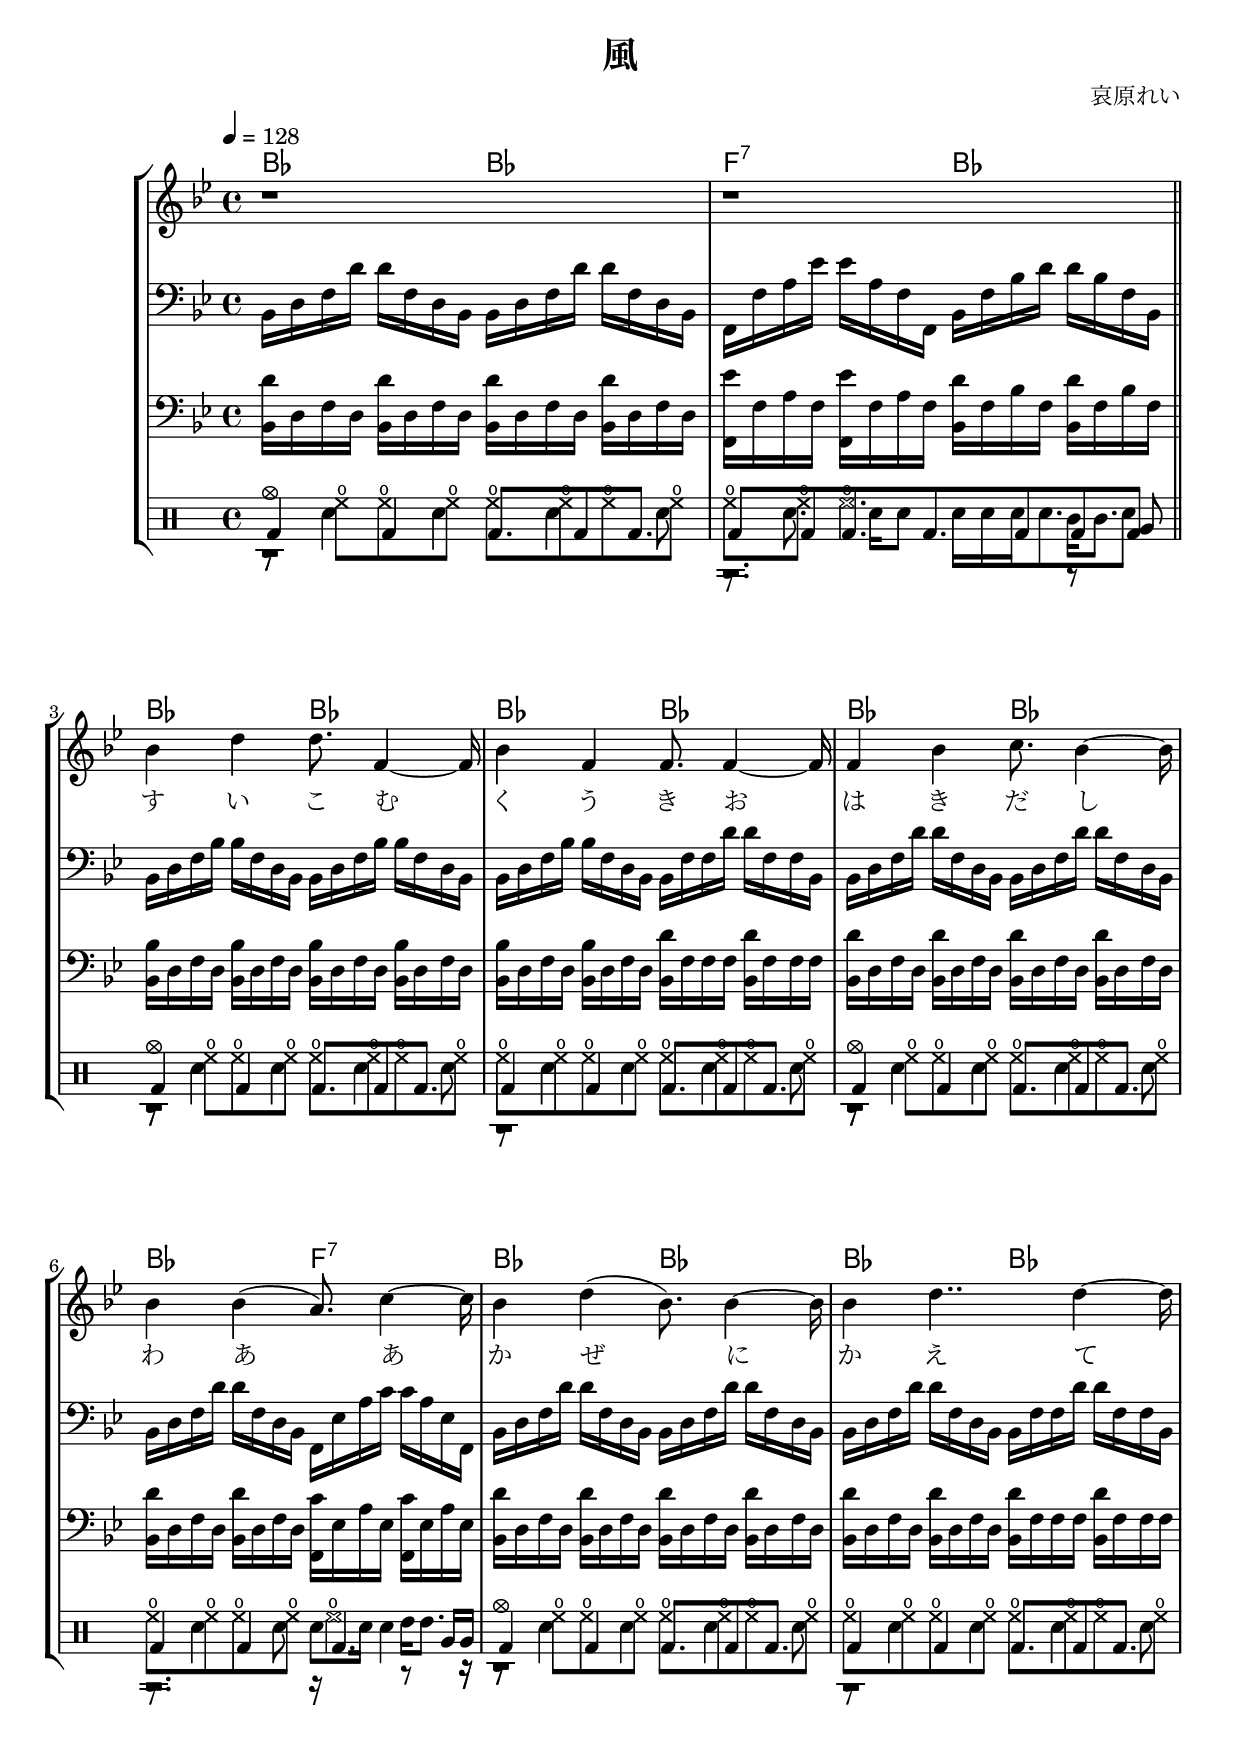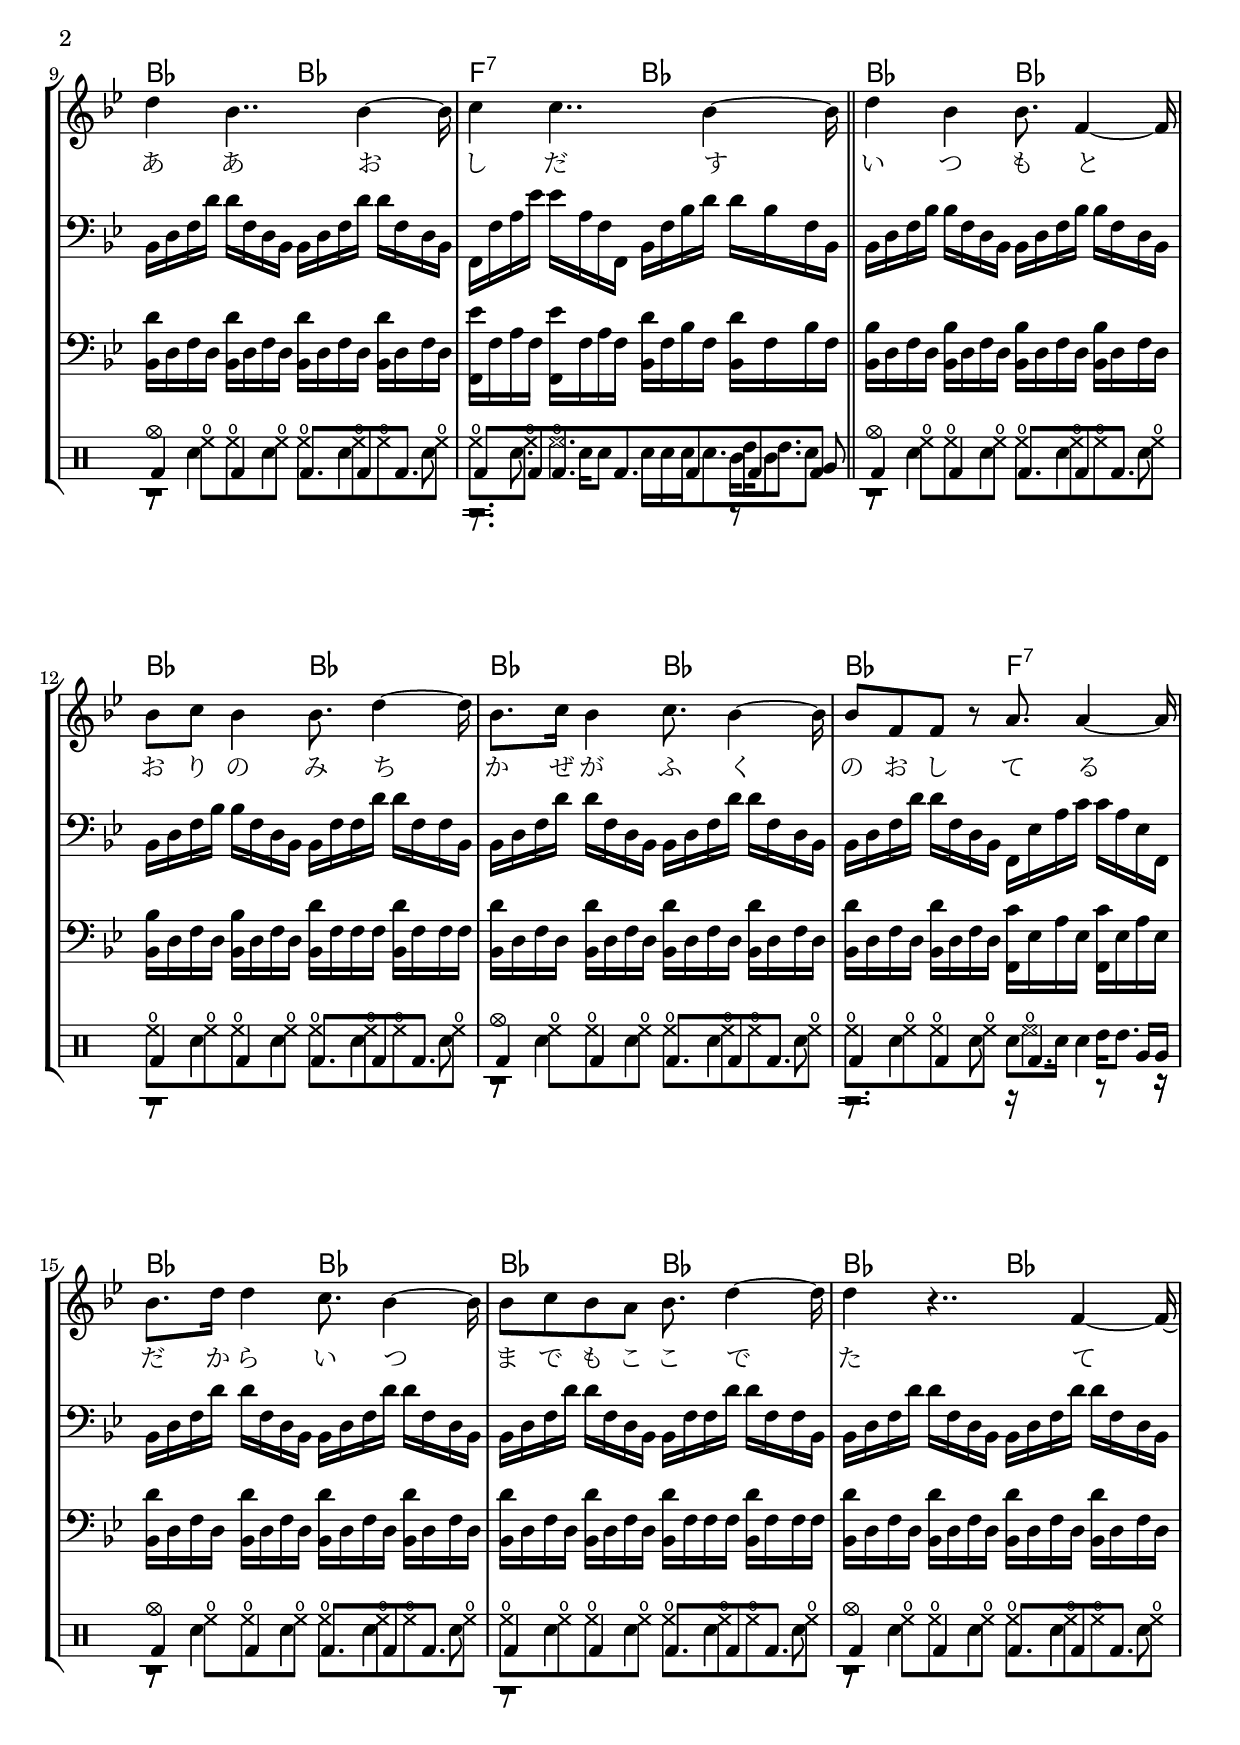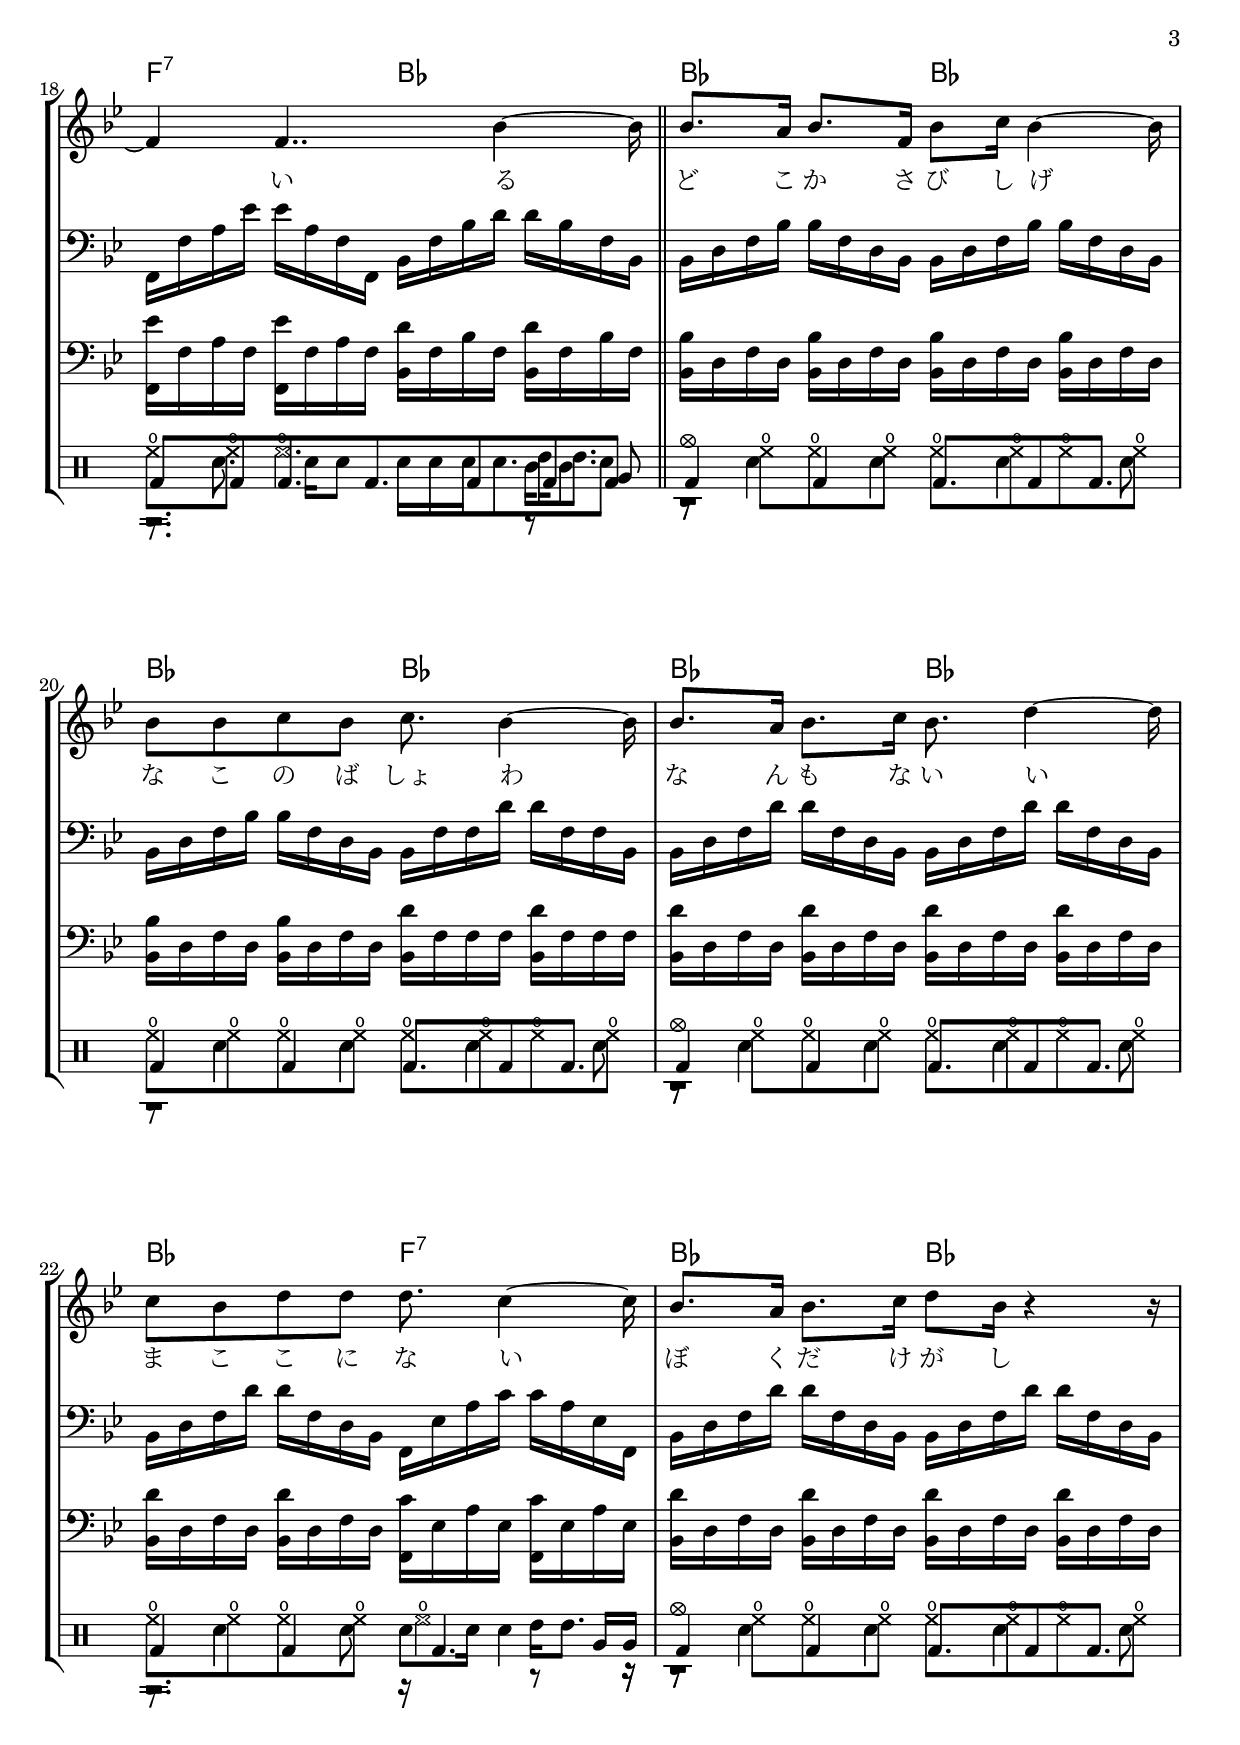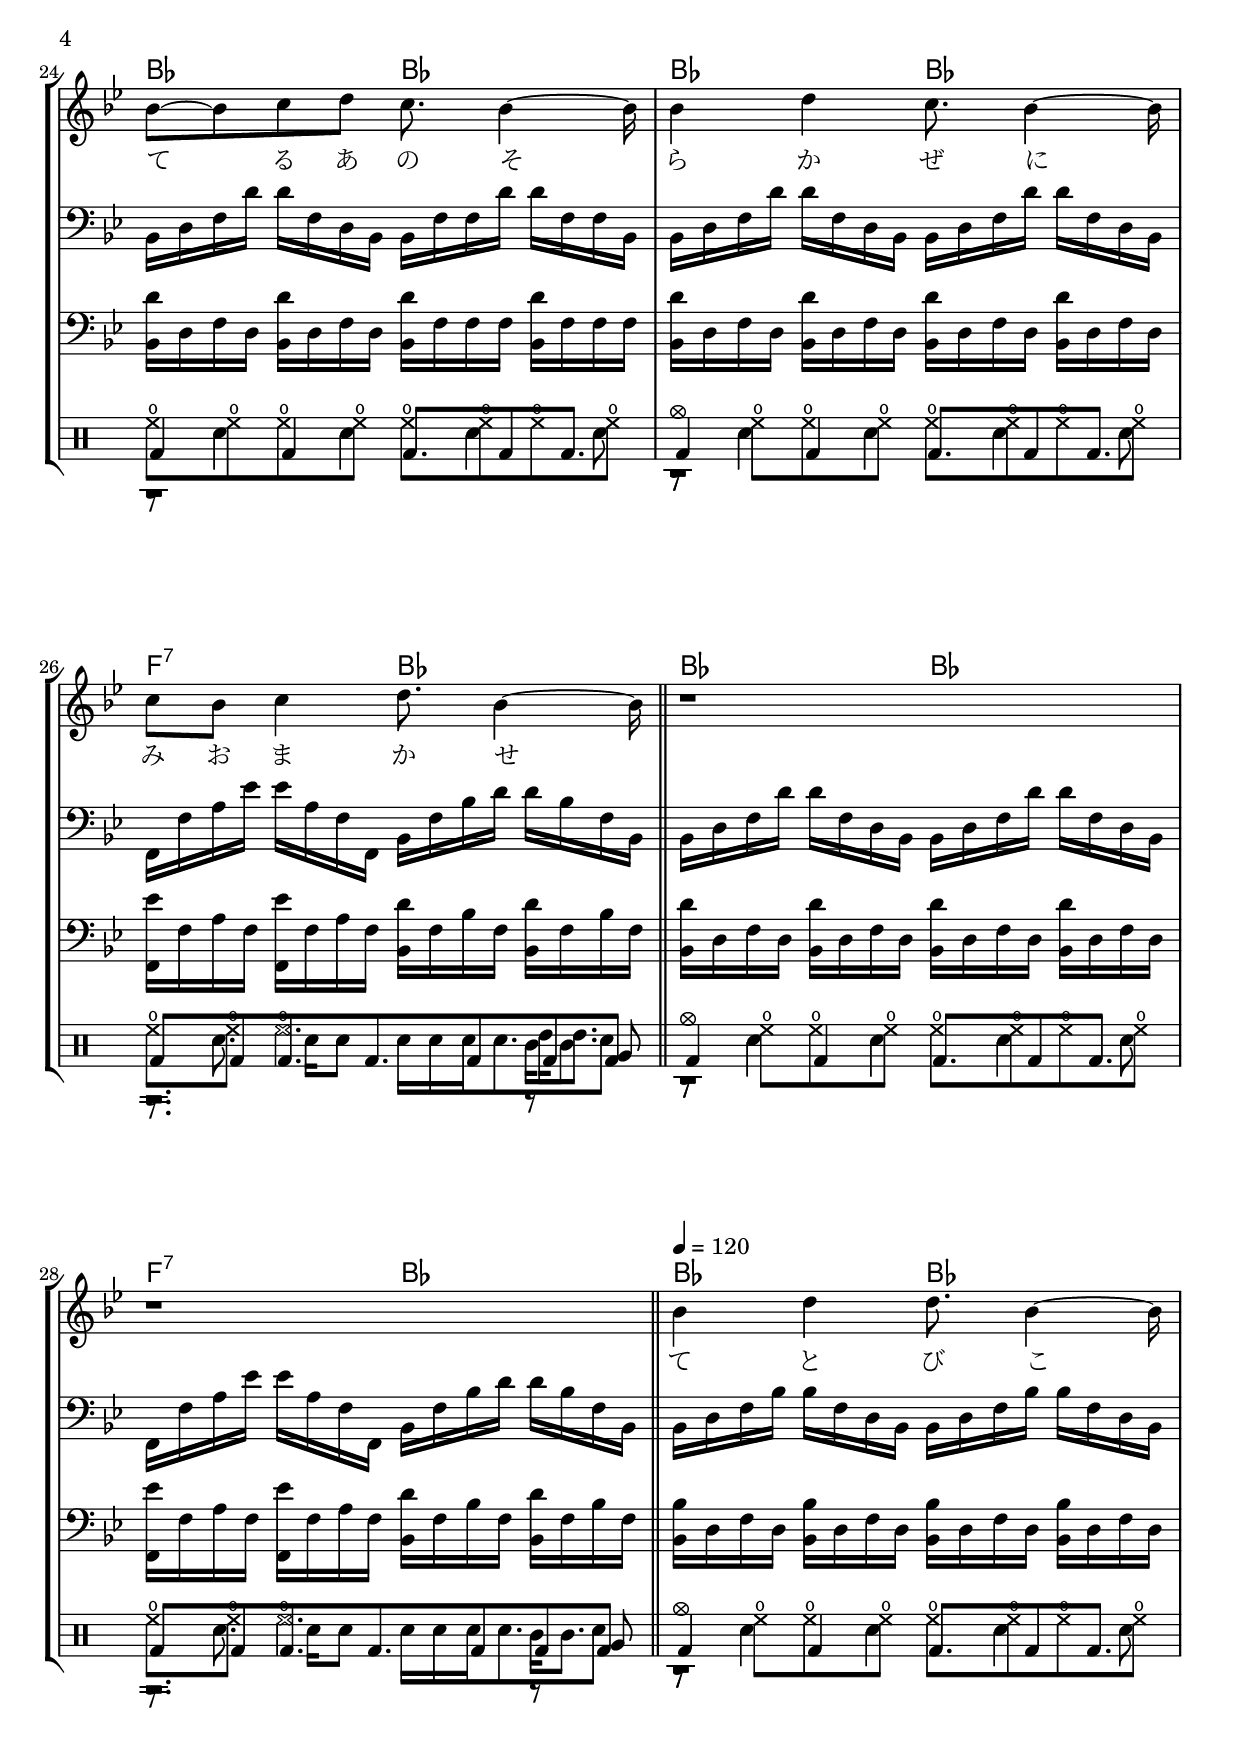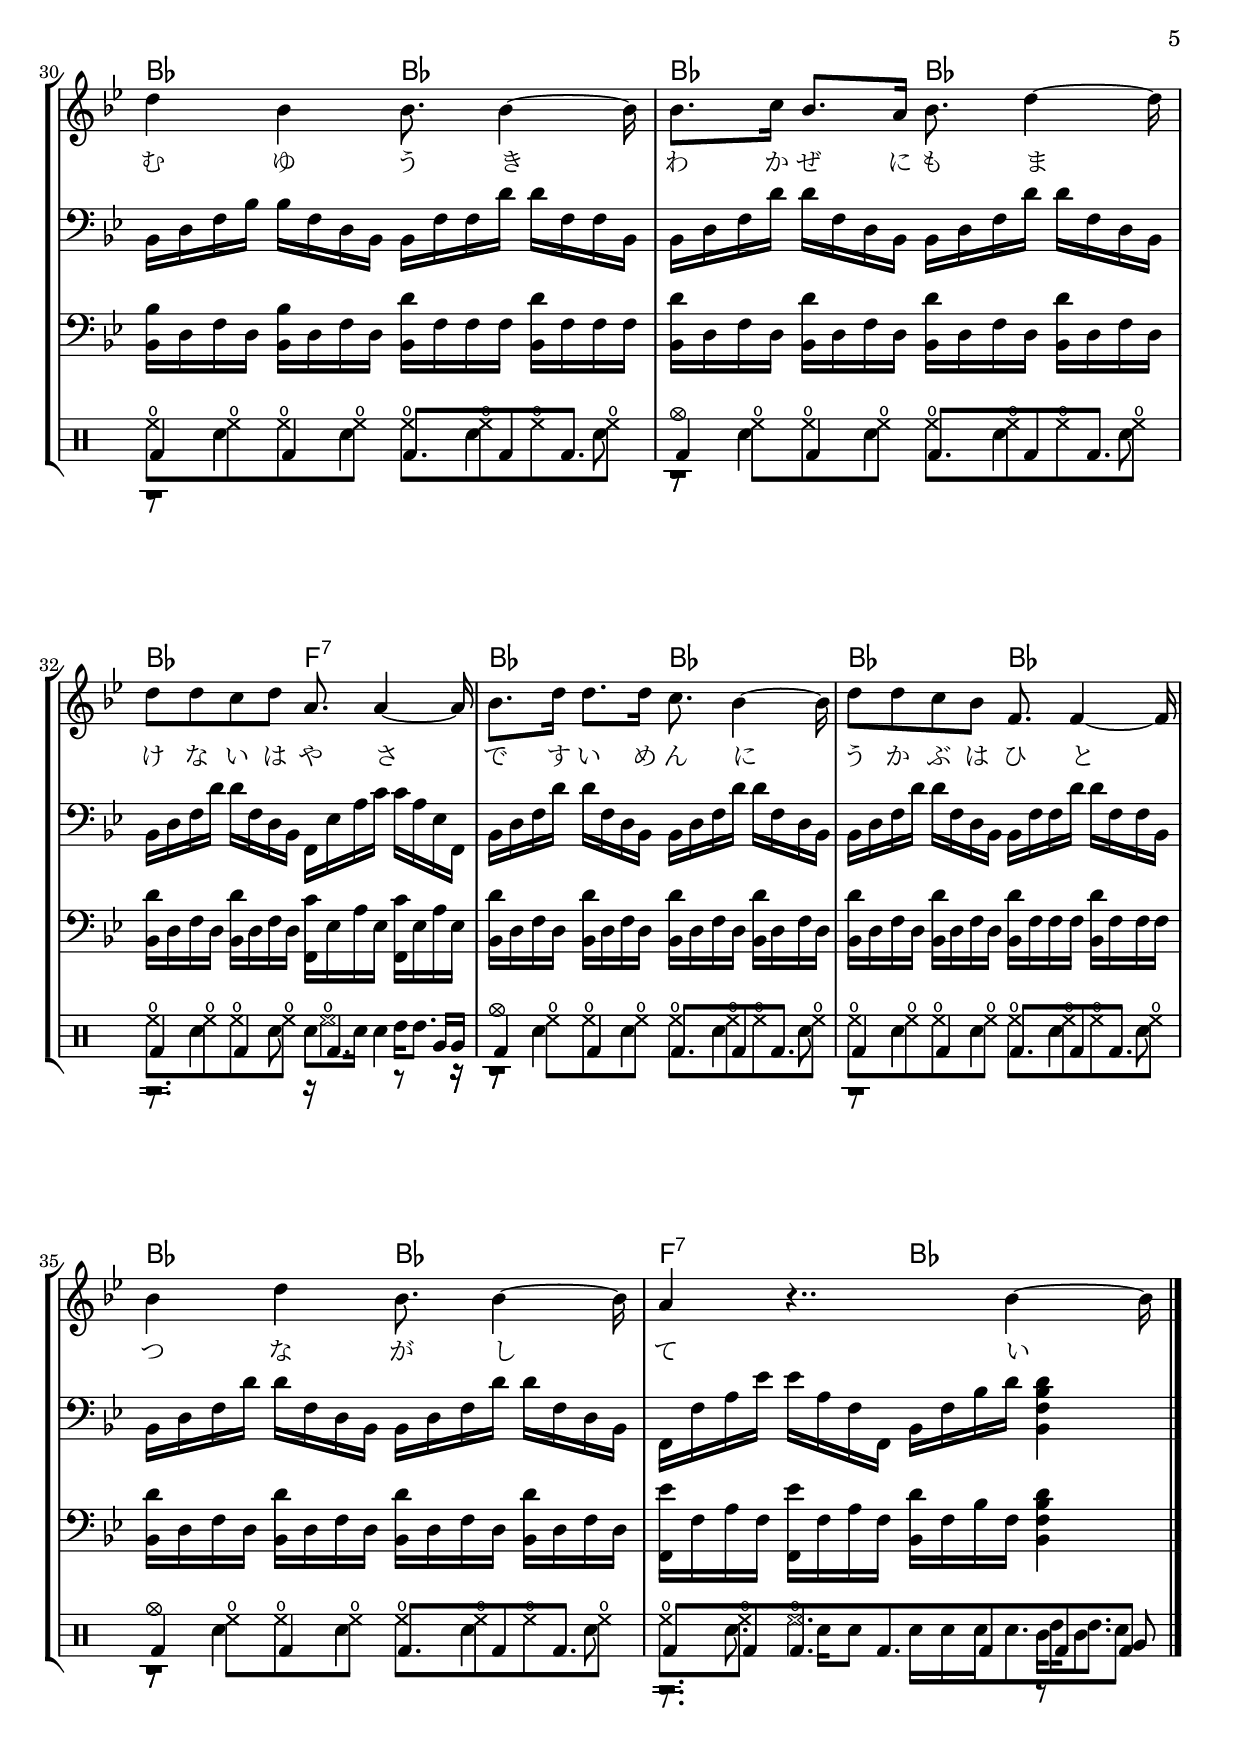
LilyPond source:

\version "2.12.1"

\header {
	title = \markup {風}
	composer = \markup \center-column {哀原れい}
}

harmony = \chordmode {
	bes2 bes f:7 bes 

	bes bes bes bes bes bes bes f:7 bes bes bes bes bes bes f:7 bes 

	bes bes bes bes bes bes bes f:7 bes bes bes bes bes bes f:7 bes 

	bes bes bes bes bes bes bes f:7 bes bes bes bes bes bes f:7 bes 

	bes bes f:7 bes 

	bes bes bes bes bes bes bes f:7 bes bes bes bes bes bes f:7 bes 
}

melody = {
	\key bes \major
	\tempo 4 = 128
	r1 | r1   
	\set Staff.midiInstrument = #"fss0.31"
	 bes'4  d''4  d''8.  f'4~f'16 
	bes'4  f'4  f'8.  f'4~f'16 
	f'4  bes'4  c''8.  bes'4~bes'16 
	bes'4  bes'4  (a'8.)  c''4~c''16 
	bes'4  d''4  (bes'8.)  bes'4~bes'16 
	bes'4  d''4..  d''4~d''16 
	d''4  bes'4..  bes'4~bes'16 
	c''4  c''4..  bes'4~bes'16
	\set Staff.midiInstrument = #"fss0.31"
	 d''4  bes'4  bes'8.  f'4~f'16 
	bes'8  c''8  bes'4  bes'8.  d''4~d''16 
	bes'8.  c''16  bes'4  c''8.  bes'4~bes'16 
	bes'8  f'8  f'8  r8  a'8.  a'4~a'16 
	bes'8.  d''16  d''4  c''8.  bes'4~bes'16 
	bes'8  c''8  bes'8  a'8  bes'8.  d''4~d''16 
	d''4  r4..  f'4~f'16~ 
	f'4  f'4..  bes'4~bes'16
	\set Staff.midiInstrument = #"fss0.29"
	 bes'8.  a'16  bes'8.  f'16  bes'8  c''16  bes'4~bes'16 
	bes'8  bes'8  c''8  bes'8  c''8.  bes'4~bes'16 
	bes'8.  a'16  bes'8.  c''16  bes'8.  d''4~d''16 
	c''8  bes'8  d''8  d''8  d''8.  c''4~c''16 
	bes'8.  a'16  bes'8.  c''16  d''8  bes'16  r4~r16 
	bes'8  bes'8  c''8  d''8  c''8.  bes'4~bes'16 
	bes'4  d''4  c''8.  bes'4~bes'16 
	c''8  bes'8  c''4  d''8.  bes'4~bes'16
	r1 | r1   
	\set Staff.midiInstrument = #"fss0.32"
		\tempo 4 = 120
 bes'4  d''4  d''8.  bes'4~bes'16 
	d''4  bes'4  bes'8.  bes'4~bes'16 
	bes'8.  c''16  bes'8.  a'16  bes'8.  d''4~d''16 
	d''8  d''8  c''8  d''8  a'8.  a'4~a'16 
	bes'8.  d''16  d''8.  d''16  c''8.  bes'4~bes'16 
	d''8  d''8  c''8  bes'8  f'8.  f'4~f'16 
	bes'4  d''4  bes'8.  bes'4~bes'16 
	a'4  r4..  bes'4~bes'16
	\bar "|."
}

words = \lyricmode {
	
	す  い  こ  む  く  う  き  お  は  き  だ  し  わ  あ  あ  か  ぜ  に  か  え  て  あ  あ  お  し  だ  す  
	い  つ  も  と  お  り  の  み  ち  か  ぜ  が  ふ  く  の  お  し  て  る  だ  か  ら  い  つ  ま  で  も  こ  こ  で  た  て  い  る  
	ど  こ  か  さ  び  し  げ  な  こ  の  ば  しょ  わ  な  ん  も  な  い  い  ま  こ  こ  に  な  い  ぼ  く  だ  け  が  し  て  る  あ  の  そ  ら  か  ぜ  に  み  お  ま  か  せ  て  
	
	と  び  こ  む  ゆ  う  き  わ  か  ぜ  に  も  ま  け  な  い  は  や  さ  で  す  い  め  ん  に  う  か  ぶ  は  ひ  と  つ  な  が  し  て  い  た  
}

tempochange = {
	\tempo 4 = 128
	r1 | r1 \bar "||"
	\tempo 4 = 128
	r1 | r1 | r1 | r1 | r1 | r1 | r1 | r1 \bar "||"
	\tempo 4 = 128
	r1 | r1 | r1 | r1 | r1 | r1 | r1 | r1 \bar "||"
	\tempo 4 = 128
	r1 | r1 | r1 | r1 | r1 | r1 | r1 | r1 \bar "||"
	\tempo 4 = 128
	r1 | r1 \bar "||"
	\tempo 4 = 120
	r1 | r1 | r1 | r1 | r1 | r1 | r1 | r1 \bar "|."
}

mainacc = {
	\clef bass
	\set Staff.midiInstrument = #"Electric Guitar (muted)"
	\key bes \major
	\tempo 4 = 128
	bes,16 d f d' d' f d bes,
	bes,16 d f d' d' f d bes,
	f,16 f a es' es' a f f,
	bes,16 f bes d' d' bes f bes,
	\bar "||"

	\set Staff.midiInstrument = #"Electric Guitar (muted)"
	bes,16 d f bes bes f d bes,
	bes,16 d f bes bes f d bes,
	bes,16 d f bes bes f d bes,
	bes,16 f f d' d' f f bes,
	bes,16 d f d' d' f d bes,
	bes,16 d f d' d' f d bes,
	bes,16 d f d' d' f d bes,
	f,16 es a c' c' a es f,
	bes,16 d f d' d' f d bes,
	bes,16 d f d' d' f d bes,
	bes,16 d f d' d' f d bes,
	bes,16 f f d' d' f f bes,
	bes,16 d f d' d' f d bes,
	bes,16 d f d' d' f d bes,
	f,16 f a es' es' a f f,
	bes,16 f bes d' d' bes f bes,
	\bar "||"

	\set Staff.midiInstrument = #"Electric Guitar (muted)"
	bes,16 d f bes bes f d bes,
	bes,16 d f bes bes f d bes,
	bes,16 d f bes bes f d bes,
	bes,16 f f d' d' f f bes,
	bes,16 d f d' d' f d bes,
	bes,16 d f d' d' f d bes,
	bes,16 d f d' d' f d bes,
	f,16 es a c' c' a es f,
	bes,16 d f d' d' f d bes,
	bes,16 d f d' d' f d bes,
	bes,16 d f d' d' f d bes,
	bes,16 f f d' d' f f bes,
	bes,16 d f d' d' f d bes,
	bes,16 d f d' d' f d bes,
	f,16 f a es' es' a f f,
	bes,16 f bes d' d' bes f bes,
	\bar "||"

	\set Staff.midiInstrument = #"Electric Guitar (muted)"
	bes,16 d f bes bes f d bes,
	bes,16 d f bes bes f d bes,
	bes,16 d f bes bes f d bes,
	bes,16 f f d' d' f f bes,
	bes,16 d f d' d' f d bes,
	bes,16 d f d' d' f d bes,
	bes,16 d f d' d' f d bes,
	f,16 es a c' c' a es f,
	bes,16 d f d' d' f d bes,
	bes,16 d f d' d' f d bes,
	bes,16 d f d' d' f d bes,
	bes,16 f f d' d' f f bes,
	bes,16 d f d' d' f d bes,
	bes,16 d f d' d' f d bes,
	f,16 f a es' es' a f f,
	bes,16 f bes d' d' bes f bes,
	\bar "||"

	\set Staff.midiInstrument = #"Electric Guitar (muted)"
	bes,16 d f d' d' f d bes,
	bes,16 d f d' d' f d bes,
	f,16 f a es' es' a f f,
	bes,16 f bes d' d' bes f bes,
	\bar "||"

	\set Staff.midiInstrument = #"Electric Guitar (muted)"
	\tempo 4 = 120
	bes,16 d f bes bes f d bes,
	bes,16 d f bes bes f d bes,
	bes,16 d f bes bes f d bes,
	bes,16 f f d' d' f f bes,
	bes,16 d f d' d' f d bes,
	bes,16 d f d' d' f d bes,
	bes,16 d f d' d' f d bes,
	f,16 es a c' c' a es f,
	bes,16 d f d' d' f d bes,
	bes,16 d f d' d' f d bes,
	bes,16 d f d' d' f d bes,
	bes,16 f f d' d' f f bes,
	bes,16 d f d' d' f d bes,
	bes,16 d f d' d' f d bes,
	f,16 f a es' es' a f f,
	bes,16 f bes d' <bes, f bes d'>4
	\bar "|."
}

subacc = {
	\clef bass
	\set Staff.midiInstrument = #"French horn"
	\key bes \major
	\tempo 4 = 128
	<bes, d'>16 d f d <bes, d'> d f d
	<bes, d'>16 d f d <bes, d'> d f d
	<f, es'>16 f a f <f, es'> f a f
	<bes, d'>16 f bes f <bes, d'> f bes f
	\bar "||"

	\set Staff.midiInstrument = #"French horn"
	<bes, bes>16 d f d <bes, bes> d f d
	<bes, bes>16 d f d <bes, bes> d f d
	<bes, bes>16 d f d <bes, bes> d f d
	<bes, d'>16 f f f <bes, d'> f f f
	<bes, d'>16 d f d <bes, d'> d f d
	<bes, d'>16 d f d <bes, d'> d f d
	<bes, d'>16 d f d <bes, d'> d f d
	<f, c'>16 es a es <f, c'> es a es
	<bes, d'>16 d f d <bes, d'> d f d
	<bes, d'>16 d f d <bes, d'> d f d
	<bes, d'>16 d f d <bes, d'> d f d
	<bes, d'>16 f f f <bes, d'> f f f
	<bes, d'>16 d f d <bes, d'> d f d
	<bes, d'>16 d f d <bes, d'> d f d
	<f, es'>16 f a f <f, es'> f a f
	<bes, d'>16 f bes f <bes, d'> f bes f
	\bar "||"

	\set Staff.midiInstrument = #"French horn"
	<bes, bes>16 d f d <bes, bes> d f d
	<bes, bes>16 d f d <bes, bes> d f d
	<bes, bes>16 d f d <bes, bes> d f d
	<bes, d'>16 f f f <bes, d'> f f f
	<bes, d'>16 d f d <bes, d'> d f d
	<bes, d'>16 d f d <bes, d'> d f d
	<bes, d'>16 d f d <bes, d'> d f d
	<f, c'>16 es a es <f, c'> es a es
	<bes, d'>16 d f d <bes, d'> d f d
	<bes, d'>16 d f d <bes, d'> d f d
	<bes, d'>16 d f d <bes, d'> d f d
	<bes, d'>16 f f f <bes, d'> f f f
	<bes, d'>16 d f d <bes, d'> d f d
	<bes, d'>16 d f d <bes, d'> d f d
	<f, es'>16 f a f <f, es'> f a f
	<bes, d'>16 f bes f <bes, d'> f bes f
	\bar "||"

	\set Staff.midiInstrument = #"French horn"
	<bes, bes>16 d f d <bes, bes> d f d
	<bes, bes>16 d f d <bes, bes> d f d
	<bes, bes>16 d f d <bes, bes> d f d
	<bes, d'>16 f f f <bes, d'> f f f
	<bes, d'>16 d f d <bes, d'> d f d
	<bes, d'>16 d f d <bes, d'> d f d
	<bes, d'>16 d f d <bes, d'> d f d
	<f, c'>16 es a es <f, c'> es a es
	<bes, d'>16 d f d <bes, d'> d f d
	<bes, d'>16 d f d <bes, d'> d f d
	<bes, d'>16 d f d <bes, d'> d f d
	<bes, d'>16 f f f <bes, d'> f f f
	<bes, d'>16 d f d <bes, d'> d f d
	<bes, d'>16 d f d <bes, d'> d f d
	<f, es'>16 f a f <f, es'> f a f
	<bes, d'>16 f bes f <bes, d'> f bes f
	\bar "||"

	\set Staff.midiInstrument = #"French horn"
	<bes, d'>16 d f d <bes, d'> d f d
	<bes, d'>16 d f d <bes, d'> d f d
	<f, es'>16 f a f <f, es'> f a f
	<bes, d'>16 f bes f <bes, d'> f bes f
	\bar "||"

	\set Staff.midiInstrument = #"French horn"
	\tempo 4 = 120
	<bes, bes>16 d f d <bes, bes> d f d
	<bes, bes>16 d f d <bes, bes> d f d
	<bes, bes>16 d f d <bes, bes> d f d
	<bes, d'>16 f f f <bes, d'> f f f
	<bes, d'>16 d f d <bes, d'> d f d
	<bes, d'>16 d f d <bes, d'> d f d
	<bes, d'>16 d f d <bes, d'> d f d
	<f, c'>16 es a es <f, c'> es a es
	<bes, d'>16 d f d <bes, d'> d f d
	<bes, d'>16 d f d <bes, d'> d f d
	<bes, d'>16 d f d <bes, d'> d f d
	<bes, d'>16 f f f <bes, d'> f f f
	<bes, d'>16 d f d <bes, d'> d f d
	<bes, d'>16 d f d <bes, d'> d f d
	<f, es'>16 f a f <f, es'> f a f
	<bes, d'>16 f bes f <bes, f bes d'>4
	\bar "|."
}

percA = {
	\drummode {
	r8 hho8 hho8 hho8 hho8 hho8 hho8 hho8  |hho8 hho8 hho2.  \bar "||"
	r8 hho8 hho8 hho8 hho8 hho8 hho8 hho8  |hho8 hho8 hho8 hho8 hho8 hho8 hho8 hho8  |r8 hho8 hho8 hho8 hho8 hho8 hho8 hho8  |hho8 hho8 hho8 hho8 hho2  |r8 hho8 hho8 hho8 hho8 hho8 hho8 hho8  |hho8 hho8 hho8 hho8 hho8 hho8 hho8 hho8  |r8 hho8 hho8 hho8 hho8 hho8 hho8 hho8  |hho8 hho8 hho2.  \bar "||"
	r8 hho8 hho8 hho8 hho8 hho8 hho8 hho8  |hho8 hho8 hho8 hho8 hho8 hho8 hho8 hho8  |r8 hho8 hho8 hho8 hho8 hho8 hho8 hho8  |hho8 hho8 hho8 hho8 hho2  |r8 hho8 hho8 hho8 hho8 hho8 hho8 hho8  |hho8 hho8 hho8 hho8 hho8 hho8 hho8 hho8  |r8 hho8 hho8 hho8 hho8 hho8 hho8 hho8  |hho8 hho8 hho2.  \bar "||"
	r8 hho8 hho8 hho8 hho8 hho8 hho8 hho8  |hho8 hho8 hho8 hho8 hho8 hho8 hho8 hho8  |r8 hho8 hho8 hho8 hho8 hho8 hho8 hho8  |hho8 hho8 hho8 hho8 hho2  |r8 hho8 hho8 hho8 hho8 hho8 hho8 hho8  |hho8 hho8 hho8 hho8 hho8 hho8 hho8 hho8  |r8 hho8 hho8 hho8 hho8 hho8 hho8 hho8  |hho8 hho8 hho2.  \bar "||"
	r8 hho8 hho8 hho8 hho8 hho8 hho8 hho8  |hho8 hho8 hho2.  \bar "||"
	r8 hho8 hho8 hho8 hho8 hho8 hho8 hho8  |hho8 hho8 hho8 hho8 hho8 hho8 hho8 hho8  |r8 hho8 hho8 hho8 hho8 hho8 hho8 hho8  |hho8 hho8 hho8 hho8 hho2  |r8 hho8 hho8 hho8 hho8 hho8 hho8 hho8  |hho8 hho8 hho8 hho8 hho8 hho8 hho8 hho8  |r8 hho8 hho8 hho8 hho8 hho8 hho8 hho8  |hho8 hho8 hho2.  \bar "|."
	}
}

percB = {
	\drummode {
	r8 sn4 sn4 sn4 sn8  |r8 sn8. sn16 sn8 sn16 sn16 sn16 sn8. sn8  \bar "||"
	r8 sn4 sn4 sn4 sn8  |r8 sn4 sn4 sn4 sn8  |r8 sn4 sn4 sn4 sn8  |r8 sn4 sn8 sn8 sn16 sn4 r16  |r8 sn4 sn4 sn4 sn8  |r8 sn4 sn4 sn4 sn8  |r8 sn4 sn4 sn4 sn8  |r8 sn8. sn16 sn8 sn16 sn16 sn16 sn8. sn8  \bar "||"
	r8 sn4 sn4 sn4 sn8  |r8 sn4 sn4 sn4 sn8  |r8 sn4 sn4 sn4 sn8  |r8 sn4 sn8 sn8 sn16 sn4 r16  |r8 sn4 sn4 sn4 sn8  |r8 sn4 sn4 sn4 sn8  |r8 sn4 sn4 sn4 sn8  |r8 sn8. sn16 sn8 sn16 sn16 sn16 sn8. sn8  \bar "||"
	r8 sn4 sn4 sn4 sn8  |r8 sn4 sn4 sn4 sn8  |r8 sn4 sn4 sn4 sn8  |r8 sn4 sn8 sn8 sn16 sn4 r16  |r8 sn4 sn4 sn4 sn8  |r8 sn4 sn4 sn4 sn8  |r8 sn4 sn4 sn4 sn8  |r8 sn8. sn16 sn8 sn16 sn16 sn16 sn8. sn8  \bar "||"
	r8 sn4 sn4 sn4 sn8  |r8 sn8. sn16 sn8 sn16 sn16 sn16 sn8. sn8  \bar "||"
	r8 sn4 sn4 sn4 sn8  |r8 sn4 sn4 sn4 sn8  |r8 sn4 sn4 sn4 sn8  |r8 sn4 sn8 sn8 sn16 sn4 r16  |r8 sn4 sn4 sn4 sn8  |r8 sn4 sn4 sn4 sn8  |r8 sn4 sn4 sn4 sn8  |r8 sn8. sn16 sn8 sn16 sn16 sn16 sn8. sn8  \bar "|."
	}
}

percC = {
	\drummode {
	bd4 bd4 bd8. bd8 bd8.  |bd8 bd8 bd8. bd8. bd8 bd8 bd8  \bar "||"
	bd4 bd4 bd8. bd8 bd8.  |bd4 bd4 bd8. bd8 bd8.  |bd4 bd4 bd8. bd8 bd8.  |bd4 bd4 r16 bd4. r16  |bd4 bd4 bd8. bd8 bd8.  |bd4 bd4 bd8. bd8 bd8.  |bd4 bd4 bd8. bd8 bd8.  |bd8 bd8 bd8. bd8. bd8 bd8 bd8  \bar "||"
	bd4 bd4 bd8. bd8 bd8.  |bd4 bd4 bd8. bd8 bd8.  |bd4 bd4 bd8. bd8 bd8.  |bd4 bd4 r16 bd4. r16  |bd4 bd4 bd8. bd8 bd8.  |bd4 bd4 bd8. bd8 bd8.  |bd4 bd4 bd8. bd8 bd8.  |bd8 bd8 bd8. bd8. bd8 bd8 bd8  \bar "||"
	bd4 bd4 bd8. bd8 bd8.  |bd4 bd4 bd8. bd8 bd8.  |bd4 bd4 bd8. bd8 bd8.  |bd4 bd4 r16 bd4. r16  |bd4 bd4 bd8. bd8 bd8.  |bd4 bd4 bd8. bd8 bd8.  |bd4 bd4 bd8. bd8 bd8.  |bd8 bd8 bd8. bd8. bd8 bd8 bd8  \bar "||"
	bd4 bd4 bd8. bd8 bd8.  |bd8 bd8 bd8. bd8. bd8 bd8 bd8  \bar "||"
	bd4 bd4 bd8. bd8 bd8.  |bd4 bd4 bd8. bd8 bd8.  |bd4 bd4 bd8. bd8 bd8.  |bd4 bd4 r16 bd4. r16  |bd4 bd4 bd8. bd8 bd8.  |bd4 bd4 bd8. bd8 bd8.  |bd4 bd4 bd8. bd8 bd8.  |bd8 bd8 bd8. bd8. bd8 bd8 bd8  \bar "|."
	}
}

percD = {
	\drummode {
	cymc1  |r1  \bar "||"
	cymc1  |r1  |cymc1  |r1  |cymc1  |r1  |cymc1  |r1  \bar "||"
	cymc1  |r1  |cymc1  |r1  |cymc1  |r1  |cymc1  |r1  \bar "||"
	cymc1  |r1  |cymc1  |r1  |cymc1  |r1  |cymc1  |r1  \bar "||"
	cymc1  |r1  \bar "||"
	cymc1  |r1  |cymc1  |r1  |cymc1  |r1  |cymc1  |r1  \bar "|."
	}
}

percE = {
	\drummode {
	r1 |r1 \bar "||"
	r1 |r1 |r1 |r2. tommh16 tommh8.  |r1 |r1 |r1 |r2. tommh16 tommh8.  \bar "||"
	r1 |r1 |r1 |r2. tommh16 tommh8.  |r1 |r1 |r1 |r2. tommh16 tommh8.  \bar "||"
	r1 |r1 |r1 |r2. tommh16 tommh8.  |r1 |r1 |r1 |r2. tommh16 tommh8.  \bar "||"
	r1 |r1 \bar "||"
	r1 |r1 |r1 |r2. tommh16 tommh8.  |r1 |r1 |r1 |r2. tommh16 tommh8.  \bar "|."
	}
}

percF = {
	\drummode {
	r1 |r2. r8 tomfh8  \bar "||"
	r1 |r1 |r1 |r2. r8 tomfh16 tomfh16  |r1 |r1 |r1 |r2. r8 tomfh8  \bar "||"
	r1 |r1 |r1 |r2. r8 tomfh16 tomfh16  |r1 |r1 |r1 |r2. r8 tomfh8  \bar "||"
	r1 |r1 |r1 |r2. r8 tomfh16 tomfh16  |r1 |r1 |r1 |r2. r8 tomfh8  \bar "||"
	r1 |r2. r8 tomfh8  \bar "||"
	r1 |r1 |r1 |r2. r8 tomfh16 tomfh16  |r1 |r1 |r1 |r2. r8 tomfh8  \bar "|."
	}
}

percG = {
	\drummode {
	r1 |r2. tomml16 tomml8.  \bar "||"
	r1 |r1 |r1 |r1 |r1 |r1 |r1 |r2. tomml16 tomml8.  \bar "||"
	r1 |r1 |r1 |r1 |r1 |r1 |r1 |r2. tomml16 tomml8.  \bar "||"
	r1 |r1 |r1 |r1 |r1 |r1 |r1 |r2. tomml16 tomml8.  \bar "||"
	r1 |r2. tomml16 tomml8.  \bar "||"
	r1 |r1 |r1 |r1 |r1 |r1 |r1 |r2. tomml16 tomml8.  \bar "|."
	}
}

\score {
	<<
		\new StaffGroup <<
			\new ChordNames {\harmony}
			\new Voice = "melody" {\melody}
			\new Lyrics \lyricsto "melody" \words
			\new Staff = "mainacc" {\mainacc}
			\new Staff = "subacc" {\subacc}
			\new DrumStaff <<
				\new DrumVoice {\percA}
				\new DrumVoice {\percB}
				\new DrumVoice {\percC}
				\new DrumVoice {\percD}
				\new DrumVoice {\percE}
				\new DrumVoice {\percF}
				\new DrumVoice {\percG}
			>>
		>>
	>>
	\layout { }
}
